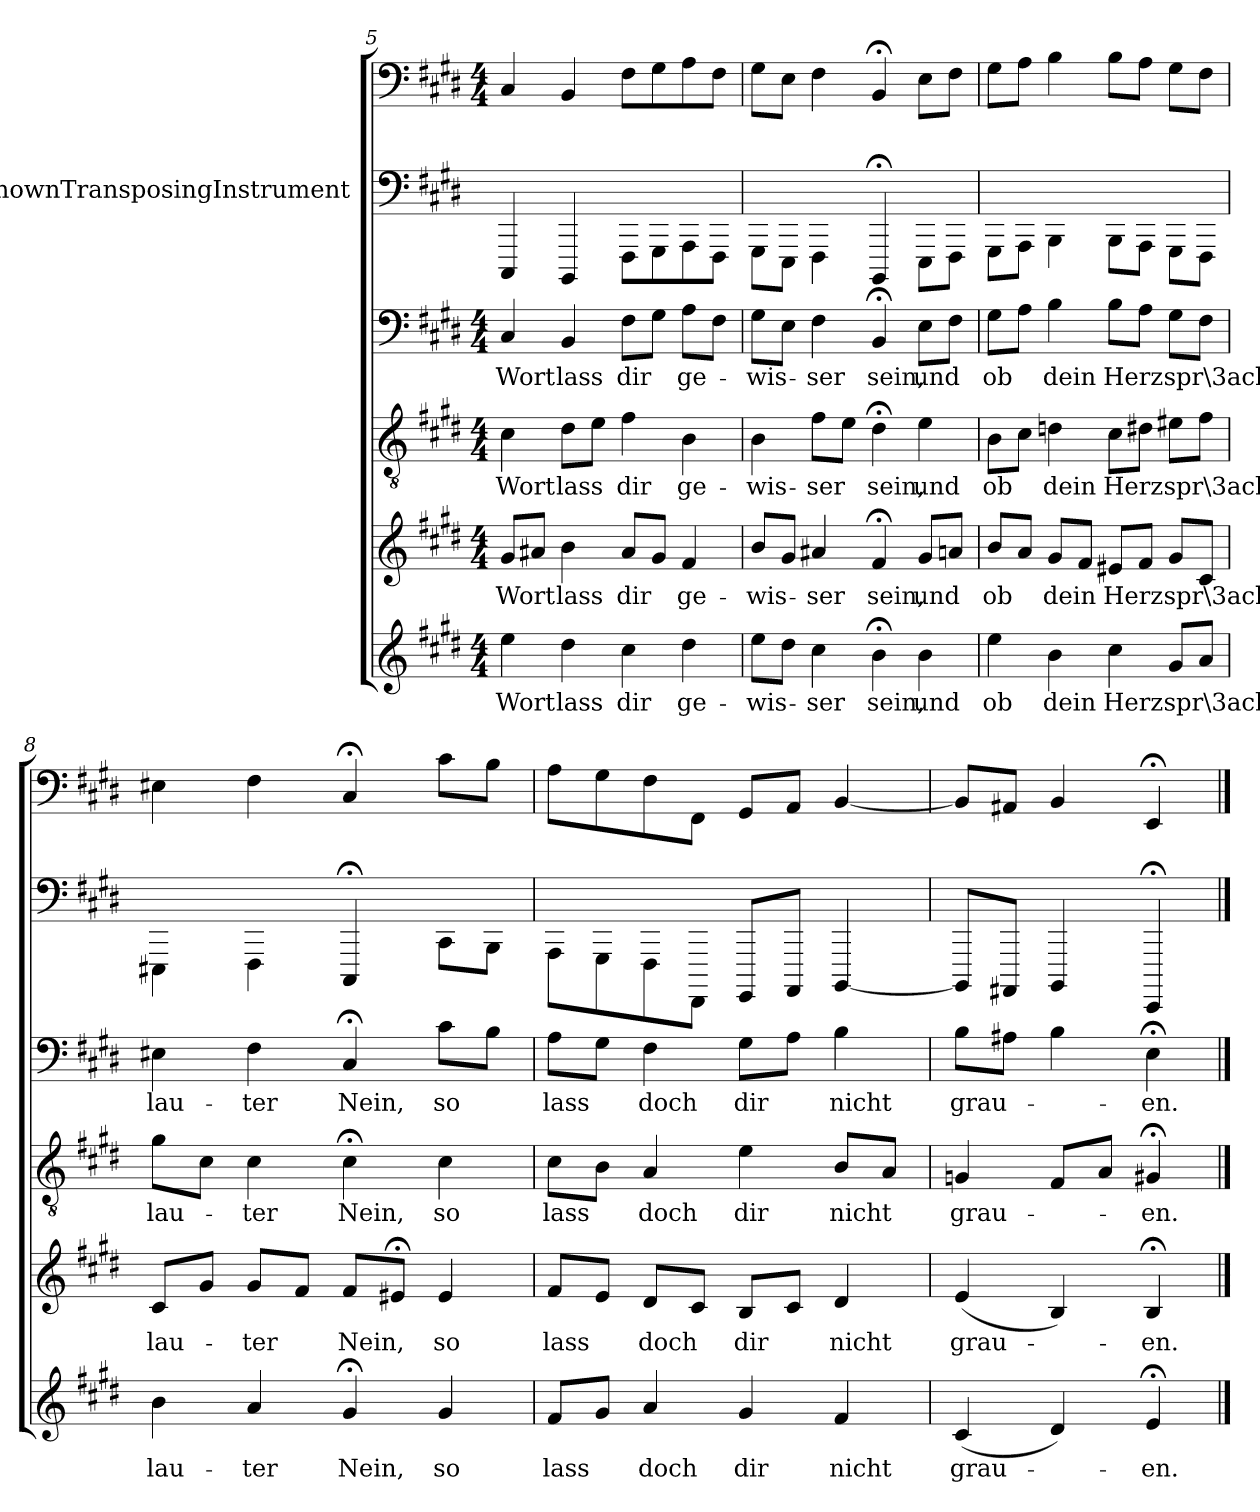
**kern	**text	**kern	**text	**kern	**text	**kern	**text	**kern	**kern
*part6	*part6	*part5	*part5	*part4	*part4	*part3	*part3	*part2	*part1
*staff6	*staff6	*staff5	*staff5	*staff4	*staff4	*staff3	*staff3	*staff2	*staff1
*	*	*	*	*	*	*	*	*I"UnknownTransposingInstrument	*
*clefG2	*	*clefG2	*	*clefGv2	*	*clefF4	*	*clefF4	*clefF4
*	*	*	*	*	*	*	*	*ITrd-7c-12	*
*k[f#c#g#d#]	*	*k[f#c#g#d#]	*	*k[f#c#g#d#]	*	*k[f#c#g#d#]	*	*k[f#c#g#d#]	*k[f#c#g#d#]
*E:	*	*E:	*	*E:	*	*E:	*	*	*E:
*M4/4	*	*M4/4	*	*M4/4	*	*M4/4	*	*	*M4/4
=5	=5	=5	=5	=5	=5	=5	=5	=5	=5
4ee\	Wort	8g#/L	Wort	4c#\	Wort	4C#/	Wort	4CC#/	4C#/
.	.	8a#X/J	.	.	.	.	.	.	.
4dd#\	lass	4b\	lass	8d#\L	lass	4BB/	lass	4BBB/	4BB/
.	.	.	.	8e\J	.	.	.	.	.
4cc#\	dir	8a#/L	dir	4f#\	dir	8F#\L	dir	8FF#\L	8F#\L
.	.	8g#/J	.	.	.	8G#\J	.	8GG#\	8G#\
4dd#\	ge-	4f#/	ge-	4B\	ge-	8A\L	ge-	8AA\	8A\
.	.	.	.	.	.	8F#\J	.	8FF#\J	8F#\J
=6	=6	=6	=6	=6	=6	=6	=6	=6	=6
8ee\L	-wis-	8b/L	-wis-	4B\	-wis-	8G#\L	-wis-	8GG#\L	8G#\L
8dd#\J	.	8g#/J	.	.	.	8E\J	.	8EE\J	8E\J
4cc#\	-ser	4a#X/	-ser	8f#\L	-ser	4F#\	-ser	4FF#\	4F#\
.	.	.	.	8e\J	.	.	.	.	.
4b;<\	sein,	4f#;</	sein,	4d#;<\	sein,	4BB;</	sein,	4BBB;</	4BB;</
4b\	und	8g#/L	und	4e\	und	8E\L	und	8EE\L	8E\L
.	.	8an/J	.	.	.	8F#\J	.	8FF#\J	8F#\J
=7	=7	=7	=7	=7	=7	=7	=7	=7	=7
4ee\	ob	8b/L	ob	8B\L	ob	8G#\L	ob	8GG#\L	8G#\L
.	.	8a/J	.	8c#\J	.	8A\J	.	8AA\J	8A\J
4b\	dein	8g#/L	dein	4dn\	dein	4B\	dein	4BB\	4B\
.	.	8f#/J	.	.	.	.	.	.	.
4cc#\	Herz	8e#X/L	Herz	8c#\L	Herz	8B\L	Herz	8BB\L	8B\L
.	.	8f#/J	.	8d#X\J	.	8A\J	.	8AA\J	8A\J
8g#/L	spr\3ach	8g#/L	spr\3ach	8e#X\L	spr\3ach	8G#\L	spr\3ach	8GG#\L	8G#\L
8a/J	.	8c#/J	.	8f#\J	.	8F#\J	.	8FF#\J	8F#\J
=8	=8	=8	=8	=8	=8	=8	=8	=8	=8
4b\	lau-	8c#/L	lau-	8g#\L	lau-	4E#X\	lau-	4EE#X\	4E#X\
.	.	8g#/J	.	8c#\J	.	.	.	.	.
4a/	-ter	8g#/L	-ter	4c#\	-ter	4F#\	-ter	4FF#\	4F#\
.	.	8f#/J	.	.	.	.	.	.	.
4g#;</	Nein,	8f#/L	Nein,	4c#;<\	Nein,	4C#;</	Nein,	4CC#;</	4C#;</
.	.	8e#X;</J	.	.	.	.	.	.	.
4g#/	so	4e#/	so	4c#\	so	8c#\L	so	8C#\L	8c#\L
.	.	.	.	.	.	8B\J	.	8BB\J	8B\J
=9	=9	=9	=9	=9	=9	=9	=9	=9	=9
8f#/L	lass	8f#/L	lass	8c#\L	lass	8A\L	lass	8AA\L	8A\L
8g#/J	.	8e/J	.	8B\J	.	8G#\J	.	8GG#\	8G#\
4a/	doch	8d#/L	doch	4A/	doch	4F#\	doch	8FF#\	8F#\
.	.	8c#/J	.	.	.	.	.	8FFF#\J	8FF#\J
4g#/	dir	8B/L	dir	4e\	dir	8G#\L	dir	8GGG#/L	8GG#/L
.	.	8c#/J	.	.	.	8A\J	.	8AAA/J	8AA/J
4f#/	nicht	4d#/	nicht	8B/L	nicht	4B\	nicht	[4BBB/	[4BB/
.	.	.	.	8A/J	.	.	.	.	.
=10	=10	=10	=10	=10	=10	=10	=10	=10	=10
(4c#/	grau-	(4e/	grau-	4Gn/	grau-	8B\L	grau-	8BBB/L]	8BB/L]
.	.	.	.	.	.	8A#X\J	.	8AAA#X/J	8AA#X/J
4d#/)	.	4B/)	.	8F#/L	.	4B\	.	4BBB/	4BB/
.	.	.	.	8A/J	.	.	.	.	.
4e;</	-en.	4B;</	-en.	4G#X;</	-en.	4E;<\	-en.	4EEE;</	4EE;</
==	==	==	==	==	==	==	==	==	==
*-	*-	*-	*-	*-	*-	*-	*-	*-	*-
